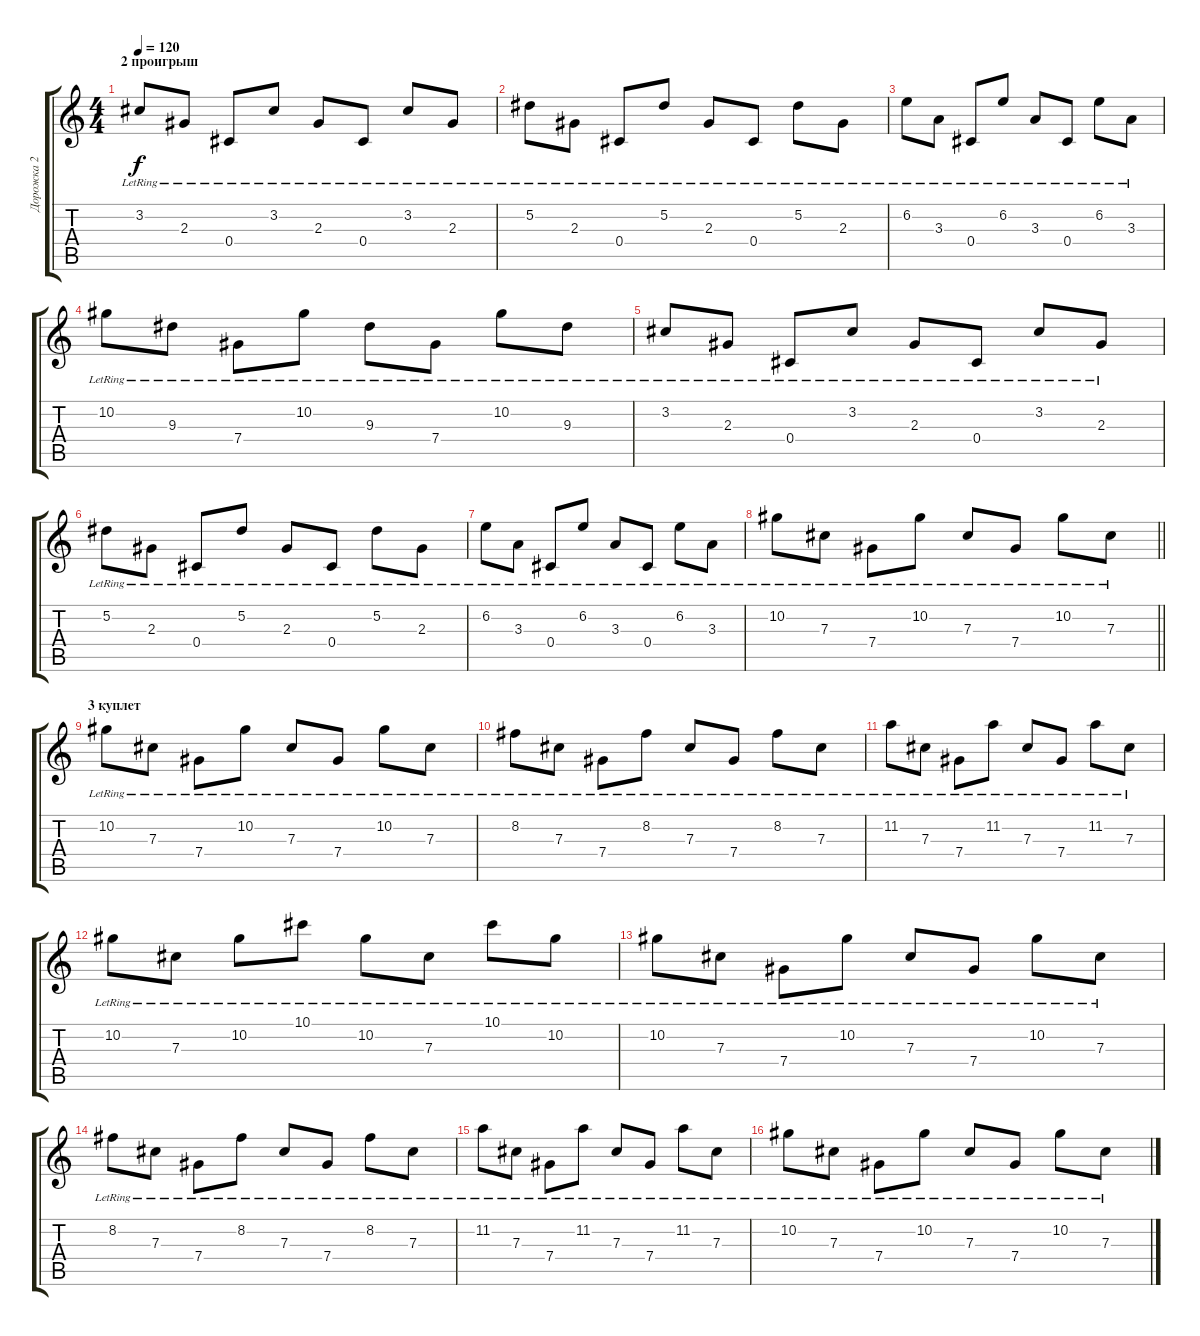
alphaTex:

\track ("Дорожка 2" "Дорожка 2") {instrument acousticguitarsteel}
\staff {score tabs}
\tuning (Eb4 Bb3 Gb3 Db3 Ab2 Eb2) {hide}
\ts (4 4)
\section ("" "2 проигрыш")
\tempo 120
\clef g2
\ks c
3.2{lr}.8{dy f} 2.3{lr}.8 0.4{lr}.8 3.2{lr}.8 2.3{lr}.8 0.4{lr}.8 3.2{lr}.8 2.3{lr}.8 |
5.2{lr}.8 2.3{lr}.8 0.4{lr}.8 5.2{lr}.8 2.3{lr}.8 0.4{lr}.8 5.2{lr}.8 2.3{lr}.8 |
6.2{lr}.8 3.3{lr}.8 0.4{lr}.8 6.2{lr}.8 3.3{lr}.8 0.4{lr}.8 6.2{lr}.8 3.3{lr}.8 |
10.2{lr}.8 9.3{lr}.8 7.4{lr}.8 10.2{lr}.8 9.3{lr}.8 7.4{lr}.8 10.2{lr}.8 9.3{lr}.8 |
3.2{lr}.8 2.3{lr}.8 0.4{lr}.8 3.2{lr}.8 2.3{lr}.8 0.4{lr}.8 3.2{lr}.8 2.3{lr}.8 |
5.2{lr}.8 2.3{lr}.8 0.4{lr}.8 5.2{lr}.8 2.3{lr}.8 0.4{lr}.8 5.2{lr}.8 2.3{lr}.8 |
6.2{lr}.8 3.3{lr}.8 0.4{lr}.8 6.2{lr}.8 3.3{lr}.8 0.4{lr}.8 6.2{lr}.8 3.3{lr}.8 |
\barLineRight lightlight
10.2{lr}.8 7.3{lr}.8 7.4{lr}.8 10.2{lr}.8 7.3{lr}.8 7.4{lr}.8 10.2{lr}.8 7.3{lr}.8 |
\section ("" "3 куплет")
10.2{lr}.8 7.3{lr}.8 7.4{lr}.8 10.2{lr}.8 7.3{lr}.8 7.4{lr}.8 10.2{lr}.8 7.3{lr}.8 |
8.2{lr}.8 7.3{lr}.8 7.4{lr}.8 8.2{lr}.8 7.3{lr}.8 7.4{lr}.8 8.2{lr}.8 7.3{lr}.8 |
11.2{lr}.8 7.3{lr}.8 7.4{lr}.8 11.2{lr}.8 7.3{lr}.8 7.4{lr}.8 11.2{lr}.8 7.3{lr}.8 |
10.2{lr}.8 7.3{lr}.8 10.2{lr}.8 10.1{lr}.8 10.2{lr}.8 7.3{lr}.8 10.1{lr}.8 10.2{lr}.8 |
10.2{lr}.8 7.3{lr}.8 7.4{lr}.8 10.2{lr}.8 7.3{lr}.8 7.4{lr}.8 10.2{lr}.8 7.3{lr}.8 |
8.2{lr}.8 7.3{lr}.8 7.4{lr}.8 8.2{lr}.8 7.3{lr}.8 7.4{lr}.8 8.2{lr}.8 7.3{lr}.8 |
11.2{lr}.8 7.3{lr}.8 7.4{lr}.8 11.2{lr}.8 7.3{lr}.8 7.4{lr}.8 11.2{lr}.8 7.3{lr}.8 |
10.2{lr}.8 7.3{lr}.8 7.4{lr}.8 10.2{lr}.8 7.3{lr}.8 7.4{lr}.8 10.2{lr}.8 7.3{lr}.8
